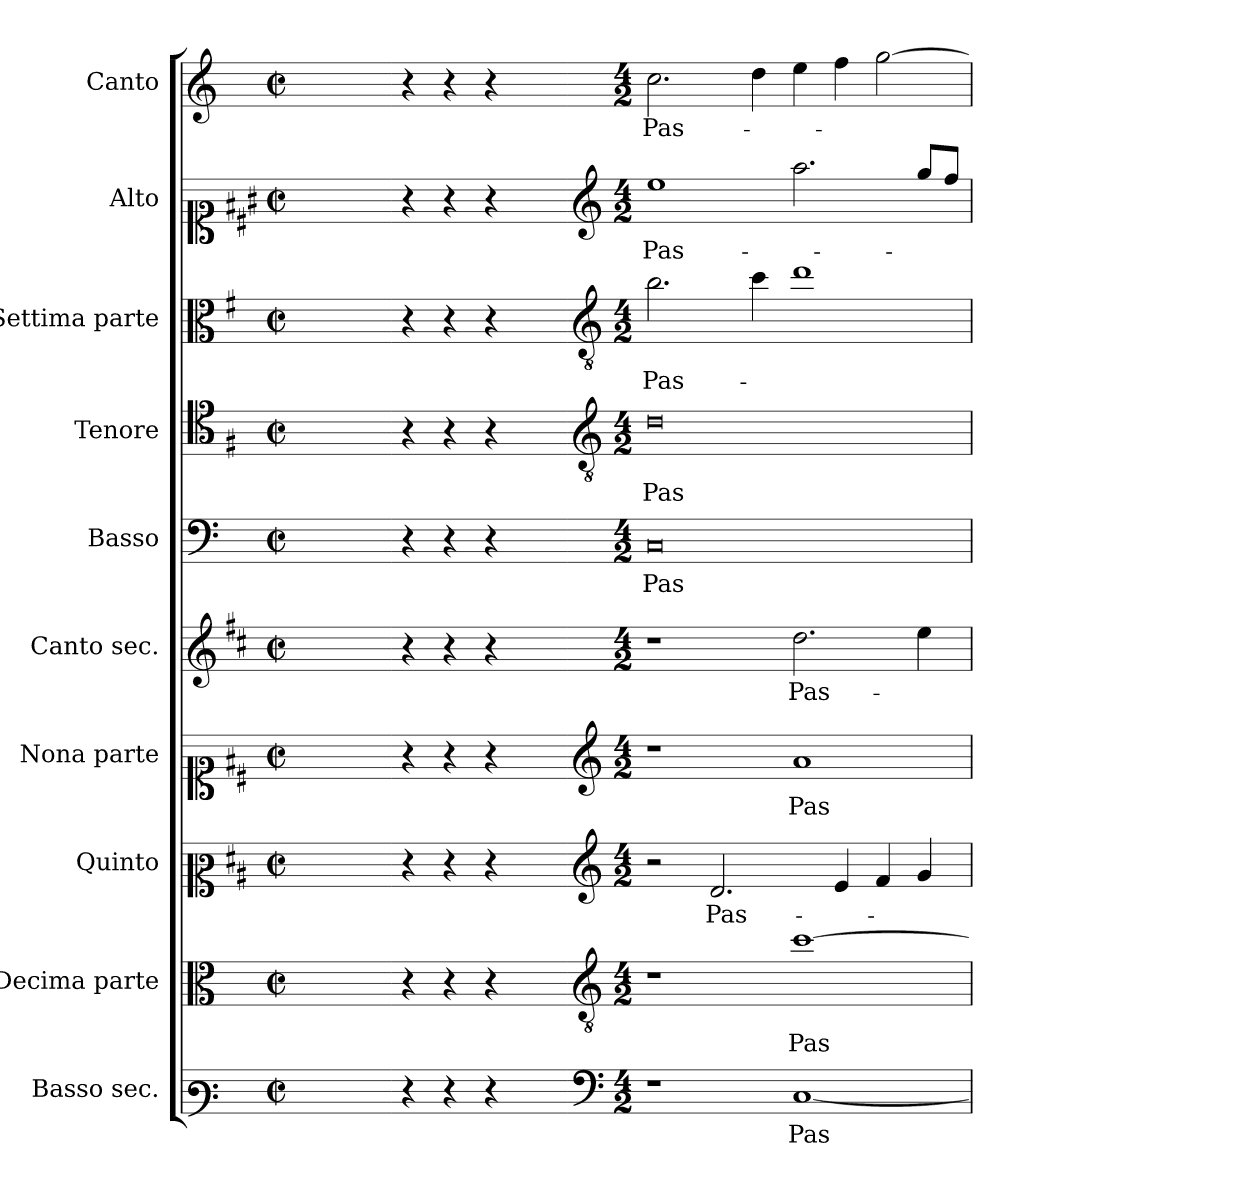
**kern	**text	**kern	**text	**kern	**text	**kern	**text	**kern	**text	**kern	**text	**kern	**text	**kern	**text	**kern	**text	**kern	**text
*part10	*part10	*part9	*part9	*part8	*part8	*part7	*part7	*part6	*part6	*part5	*part5	*part4	*part4	*part3	*part3	*part2	*part2	*part1	*part1
*staff10	*staff10	*staff9	*staff9	*staff8	*staff8	*staff7	*staff7	*staff6	*staff6	*staff5	*staff5	*staff4	*staff4	*staff3	*staff3	*staff2	*staff2	*staff1	*staff1
*I"Basso sec.	*	*I"Decima parte	*	*I"Quinto	*	*I"Nona parte	*	*I"Canto sec.	*	*I"Basso	*	*I"Tenore	*	*I"Settima parte	*	*I"Alto	*	*I"Canto	*
*	*	*	*	*	*	*	*	*	*	*I'B	*	*I'T	*	*	*	*I'A	*	*I'C	*
*clefF3	*	*clefC3	*	*clefC2	*	*clefC1	*	*clefG2	*	*clefF4	*	*clefC4	*	*clefC3	*	*clefC1	*	*clefG2	*
*	*	*ITrd8c14	*	*ITrd1c2	*	*ITrd1c2	*	*ITrd1c2	*	*	*	*ITrd4c7	*	*ITrd4c7	*	*ITrd5c9	*	*	*
*k[]	*	*k[]	*	*k[]	*	*k[]	*	*k[]	*	*k[]	*	*k[]	*	*k[]	*	*k[]	*	*k[]	*
*C:	*	*C:	*	*C:	*	*C:	*	*C:	*	*C:	*	*C:	*	*C:	*	*C:	*	*C:	*
*M2/2	*	*M2/2	*	*M2/2	*	*M2/2	*	*M2/2	*	*M2/2	*	*M2/2	*	*M2/2	*	*M2/2	*	*M2/2	*
*met(c|)	*	*met(c|)	*	*met(c|)	*	*met(c|)	*	*met(c|)	*	*met(c|)	*	*met(c|)	*	*met(c|)	*	*met(c|)	*	*met(c|)	*
=1	=1	=1	=1	=1	=1	=1	=1	=1	=1	=1	=1	=1	=1	=1	=1	=1	=1	=1	=1
1ryy	.	1ryy	.	1ryy	.	1ryy	.	1ryy	.	1ryy	.	1ryy	.	1ryy	.	1ryy	.	1ryy	.
=2-	=2-	=2-	=2-	=2-	=2-	=2-	=2-	=2-	=2-	=2-	=2-	=2-	=2-	=2-	=2-	=2-	=2-	=2-	=2-
4r	.	4r	.	4r	.	4r	.	4r	.	4r	.	4r	.	4r	.	4r	.	4r	.
4r	.	4r	.	4r	.	4r	.	4r	.	4r	.	4r	.	4r	.	4r	.	4r	.
4r	.	4r	.	4r	.	4r	.	4r	.	4r	.	4r	.	4r	.	4r	.	4r	.
4ryy	.	4ryy	.	4ryy	.	4ryy	.	4ryy	.	4ryy	.	4ryy	.	4ryy	.	4ryy	.	4ryy	.
=3-	=3-	=3-	=3-	=3-	=3-	=3-	=3-	=3-	=3-	=3-	=3-	=3-	=3-	=3-	=3-	=3-	=3-	=3-	=3-
*clefF4	*	*clefGv2	*	*clefG2	*	*clefG2	*	*	*	*	*	*clefGv2	*	*clefGv2	*	*clefG2	*	*	*
*M4/2	*	*M4/2	*	*M4/2	*	*M4/2	*	*M4/2	*	*M4/2	*	*M4/2	*	*M4/2	*	*M4/2	*	*M4/2	*
!	!	!	!	!	!	!	!	!	!	!	!LO:LY:b	!	!LO:LY:b	!	!LO:LY:b	!	!LO:LY:b	!	!LO:LY:b
1r	.	1r	.	2r	.	1r	.	1r	.	0C	Pas-	0G	Pas-	2.e\	Pas-	1g	Pas-	2.cc\	Pas-
!	!	!	!	!	!LO:LY:b	!	!	!	!	!	!	!	!	!	!	!	!	!	!
.	.	.	.	2.c/	Pas-	.	.	.	.	.	.	.	.	.	.	.	.	.	.
.	.	.	.	.	.	.	.	.	.	.	.	.	.	4f\	.	.	.	4dd\	.
!	!LO:LY:b	!	!LO:LY:b	!	!	!	!LO:LY:b	!	!LO:LY:b	!	!	!	!	!	!	!	!	!	!
[1C	Pas-	[1c	Pas-	.	.	1g	Pas-	2.cc\	Pas-	.	.	.	.	1g	.	2.cc\	.	4ee\	.
.	.	.	.	4d/	.	.	.	.	.	.	.	.	.	.	.	.	.	4ff\	.
.	.	.	.	4e/	.	.	.	.	.	.	.	.	.	.	.	.	.	[2gg\	.
.	.	.	.	4f/	.	.	.	4dd\	.	.	.	.	.	.	.	8b/L	.	.	.
.	.	.	.	.	.	.	.	.	.	.	.	.	.	.	.	8a/J	.	.	.
=	=	=	=	=	=	=	=	=	=	=	=	=	=	=	=	=	=	=	=
*-	*-	*-	*-	*-	*-	*-	*-	*-	*-	*-	*-	*-	*-	*-	*-	*-	*-	*-	*-
